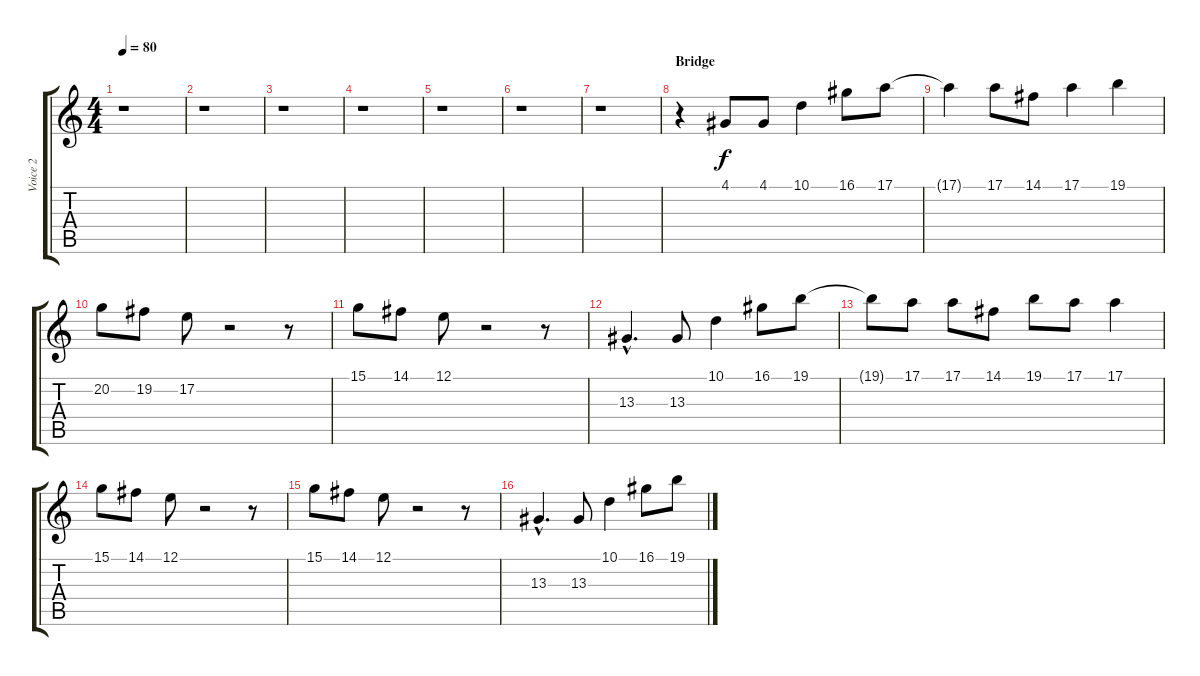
\track ("Voice 2" "Voice 2") {instrument lead2sawtooth}
\staff {score tabs}
\tuning (E4 B3 G3 D3 A2 E2) {hide}
\ts (4 4)
\tempo 80
\clef g2
\ks c
r.1{dy f} |
r.1 |
r.1 |
r.1 |
r.1 |
r.1 |
r.1 |
\section ("" "Bridge")
r.4 4.1.8{instrument lead6voice} 4.1.8 10.1.4 16.1.8 17.1.8 |
17.1{t}.4 17.1.8 14.1.8 17.1.4 19.1.4 |
20.2.8 19.2.8 17.2.8 r.2 r.8 |
15.1.8 14.1.8 12.1.8 r.2 r.8 |
13.3{hac}.4{d} 13.3.8 10.1.4 16.1.8 19.1.8 |
19.1{t}.8 17.1.8 17.1.8 14.1.8 19.1.8 17.1.8 17.1.4 |
15.1.8 14.1.8 12.1.8 r.2 r.8 |
15.1.8 14.1.8 12.1.8 r.2 r.8 |
13.3{hac}.4{d} 13.3.8 10.1.4 16.1.8 19.1.8
